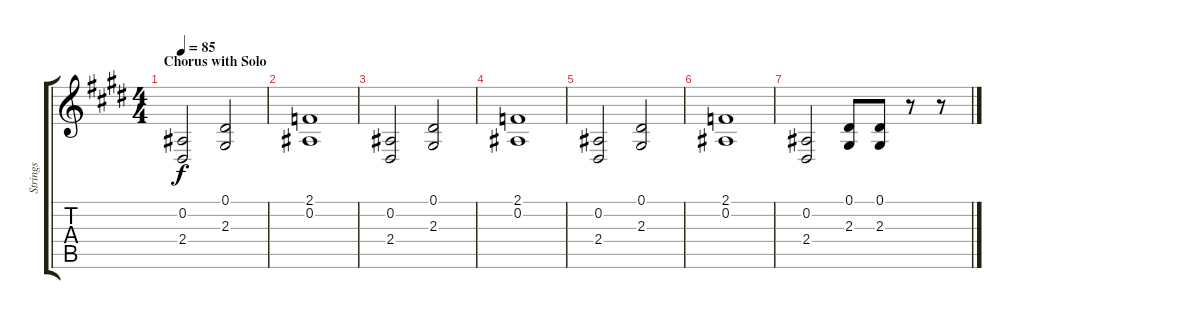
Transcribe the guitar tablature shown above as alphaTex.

\track ("Strings" "Strings") {instrument stringensemble1}
\staff {score tabs}
\tuning (Eb4 Bb3 Gb3 Db3 Ab2 Eb2) {hide}
\ts (4 4)
\section ("" "Chorus with Solo")
\tempo 85
\clef g2
\ks e
(0.2 2.4).2{dy f} (0.1 2.3).2 |
(2.1 0.2).1 |
(0.2 2.4).2 (0.1 2.3).2 |
(2.1 0.2).1 |
(0.2 2.4).2 (0.1 2.3).2 |
(2.1 0.2).1 |
(0.2 2.4).2 (0.1 2.3).8 (0.1 2.3).8 r.8 r.8
